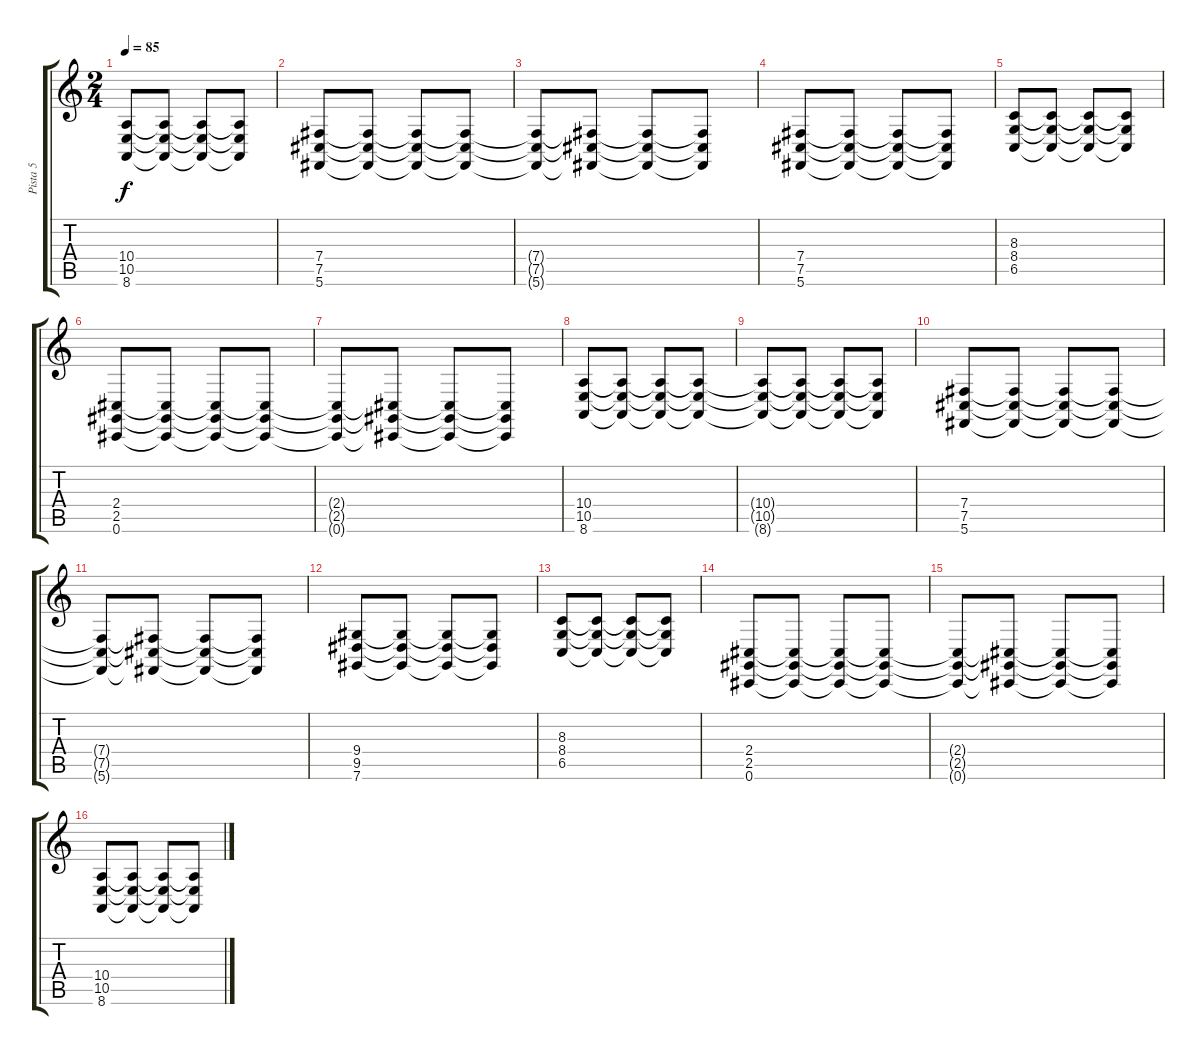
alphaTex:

\track ("Pista 5" "Pista 5") {instrument stringensemble1}
\staff {score tabs}
\tuning (Db4 Ab3 E3 B2 Gb2 Db2) {hide}
\ts (2 4)
\tempo 85
\clef g2
\ks c
(10.4{t} 10.5{t} 8.6{t}).8{dy f volume 9} (10.4{t} 10.5{t} 8.6{t}).8{volume 8} (10.4{t} 10.5{t} 8.6{t}).8{volume 7} (10.4{t} 10.5{t} 8.6{t}).8{volume 5} |
(7.4 7.5 5.6).8{volume 14 instrument distortionguitar} (7.4{t} 7.5{t} 5.6{t}).8{volume 13} (7.4{t} 7.5{t} 5.6{t}).8{volume 11} (7.4{t} 7.5{t} 5.6{t}).8{volume 10} |
(7.4{t} 7.5{t} 5.6{t}).8{volume 9} (7.4{t} 7.5{t} 5.6{t}).8{volume 8} (7.4{t} 7.5{t} 5.6{t}).8{volume 7} (7.4{t} 7.5{t} 5.6{t}).8{volume 5} |
(7.4 7.5 5.6).8{volume 14 instrument distortionguitar} (7.4{t} 7.5{t} 5.6{t}).8{volume 13} (7.4{t} 7.5{t} 5.6{t}).8{volume 11} (7.4{t} 7.5{t} 5.6{t}).8{volume 10} |
(8.3 8.4 6.5).8{volume 14 instrument distortionguitar} (8.3{t} 8.4{t} 6.5{t}).8{volume 13} (8.3{t} 8.4{t} 6.5{t}).8{volume 11} (8.3{t} 8.4{t} 6.5{t}).8{volume 10} |
(2.4 2.5 0.6).8{volume 14 instrument distortionguitar} (2.4{t} 2.5{t} 0.6{t}).8{volume 13} (2.4{t} 2.5{t} 0.6{t}).8{volume 11} (2.4{t} 2.5{t} 0.6{t}).8{volume 10} |
(2.4{t} 2.5{t} 0.6{t}).8{volume 9} (2.4{t} 2.5{t} 0.6{t}).8{volume 8} (2.4{t} 2.5{t} 0.6{t}).8{volume 7} (2.4{t} 2.5{t} 0.6{t}).8{volume 5} |
(10.4 10.5 8.6).8{volume 14 instrument distortionguitar} (10.4{t} 10.5{t} 8.6{t}).8{volume 13} (10.4{t} 10.5{t} 8.6{t}).8{volume 11} (10.4{t} 10.5{t} 8.6{t}).8{volume 10} |
(10.4{t} 10.5{t} 8.6{t}).8{volume 9} (10.4{t} 10.5{t} 8.6{t}).8{volume 8} (10.4{t} 10.5{t} 8.6{t}).8{volume 7} (10.4{t} 10.5{t} 8.6{t}).8{volume 5} |
(7.4 7.5 5.6).8{volume 14 instrument distortionguitar} (7.4{t} 7.5{t} 5.6{t}).8{volume 13} (7.4{t} 7.5{t} 5.6{t}).8{volume 11} (7.4{t} 7.5{t} 5.6{t}).8{volume 10} |
(7.4{t} 7.5{t} 5.6{t}).8{volume 9} (7.4{t} 7.5{t} 5.6{t}).8{volume 8} (7.4{t} 7.5{t} 5.6{t}).8{volume 7} (7.4{t} 7.5{t} 5.6{t}).8{volume 5} |
(9.4 9.5 7.6).8{volume 14 instrument distortionguitar} (9.4{t} 9.5{t} 7.6{t}).8{volume 13} (9.4{t} 9.5{t} 7.6{t}).8{volume 11} (9.4{t} 9.5{t} 7.6{t}).8{volume 10} |
(8.3 8.4 6.5).8{volume 14 instrument distortionguitar} (8.3{t} 8.4{t} 6.5{t}).8{volume 13} (8.3{t} 8.4{t} 6.5{t}).8{volume 11} (8.3{t} 8.4{t} 6.5{t}).8{volume 10} |
(2.4 2.5 0.6).8{volume 14 instrument distortionguitar} (2.4{t} 2.5{t} 0.6{t}).8{volume 13} (2.4{t} 2.5{t} 0.6{t}).8{volume 11} (2.4{t} 2.5{t} 0.6{t}).8{volume 10} |
(2.4{t} 2.5{t} 0.6{t}).8{volume 9} (2.4{t} 2.5{t} 0.6{t}).8{volume 8} (2.4{t} 2.5{t} 0.6{t}).8{volume 7} (2.4{t} 2.5{t} 0.6{t}).8{volume 5} |
(10.4 10.5 8.6).8{volume 14 instrument distortionguitar} (10.4{t} 10.5{t} 8.6{t}).8{volume 13} (10.4{t} 10.5{t} 8.6{t}).8{volume 11} (10.4{t} 10.5{t} 8.6{t}).8{volume 10}
